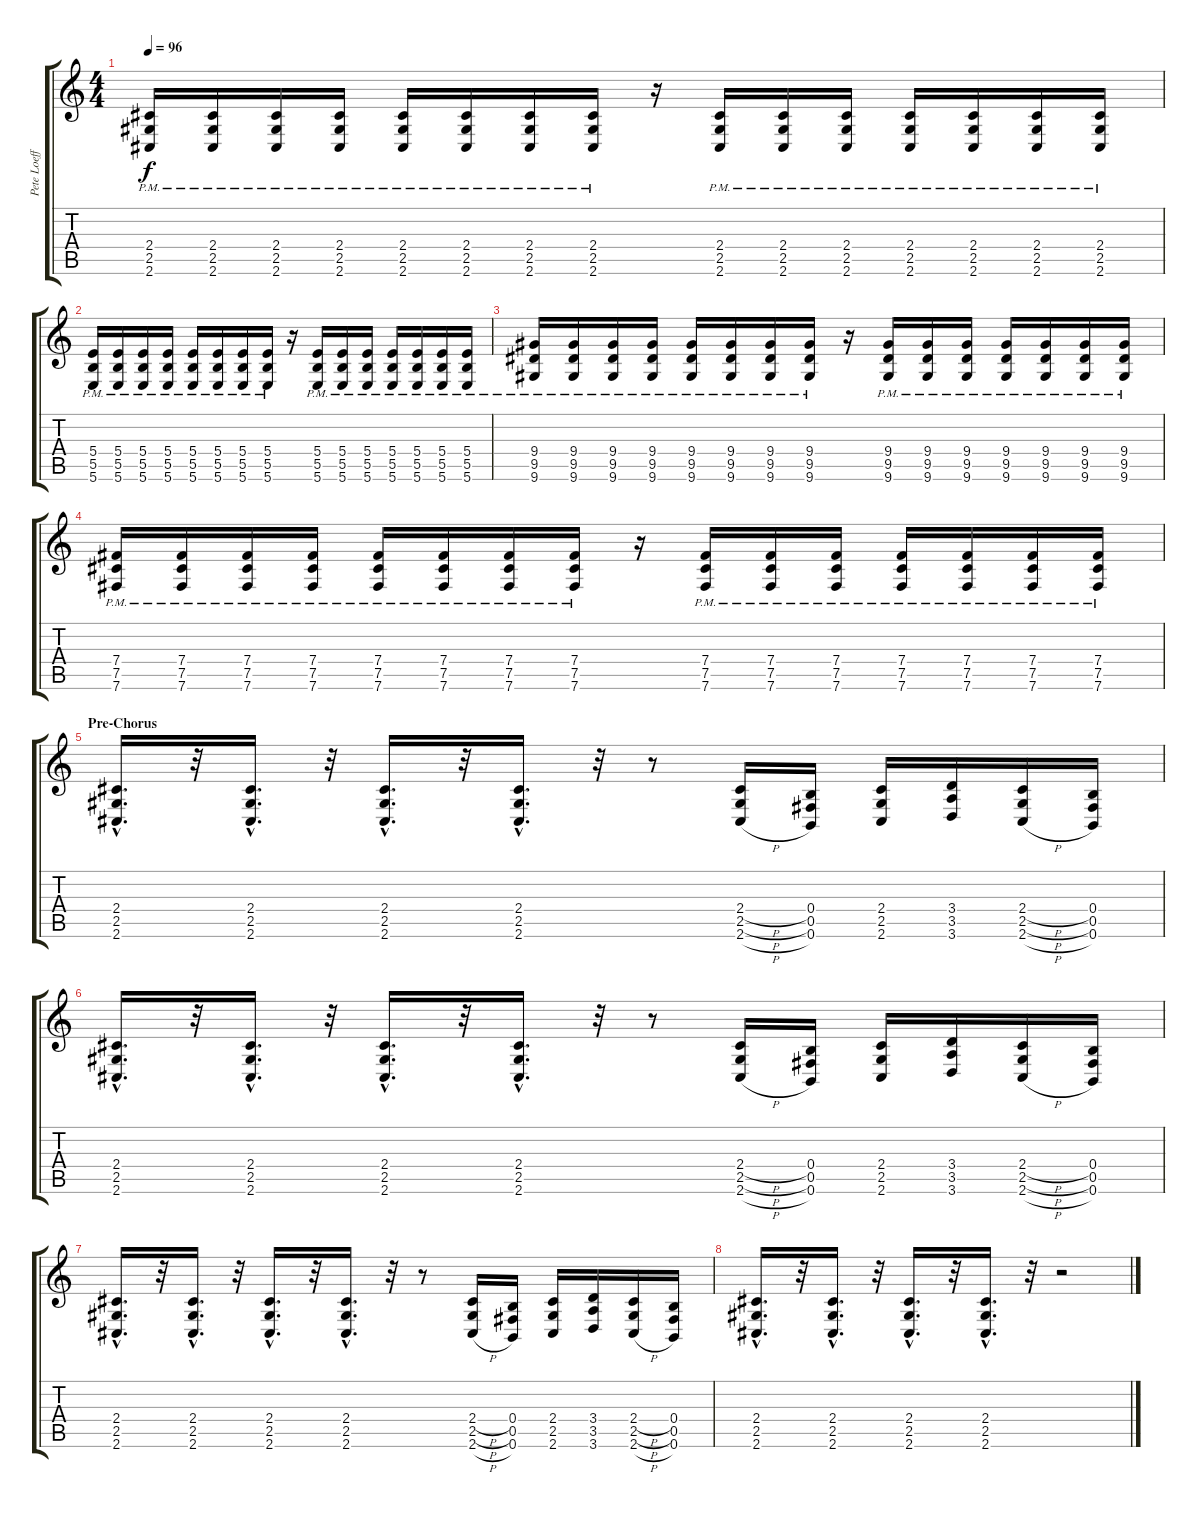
\track ("Pete Loeffler - Distortion Guitar" "Pete Loeff") {instrument distortionguitar}
\staff {score tabs}
\tuning (Db4 Ab3 E3 B2 Gb2 B1) {hide}
\ts (4 4)
\tempo 96
\clef g2
\ks c
(2.4{pm} 2.5{pm} 2.6{pm}).16{dy f} (2.4{pm} 2.5{pm} 2.6{pm}).16 (2.4{pm} 2.5{pm} 2.6{pm}).16 (2.4{pm} 2.5{pm} 2.6{pm}).16 (2.4{pm} 2.5{pm} 2.6{pm}).16 (2.4{pm} 2.5{pm} 2.6{pm}).16 (2.4{pm} 2.5{pm} 2.6{pm}).16 (2.4{pm} 2.5{pm} 2.6{pm}).16 r.16 (2.4{pm} 2.5{pm} 2.6{pm}).16 (2.4{pm} 2.5{pm} 2.6{pm}).16 (2.4{pm} 2.5{pm} 2.6{pm}).16 (2.4{pm} 2.5{pm} 2.6{pm}).16 (2.4{pm} 2.5{pm} 2.6{pm}).16 (2.4{pm} 2.5{pm} 2.6{pm}).16 (2.4{pm} 2.5{pm} 2.6{pm}).16 |
(5.4{pm} 5.5{pm} 5.6{pm}).16 (5.4{pm} 5.5{pm} 5.6{pm}).16 (5.4{pm} 5.5{pm} 5.6{pm}).16 (5.4{pm} 5.5{pm} 5.6{pm}).16 (5.4{pm} 5.5{pm} 5.6{pm}).16 (5.4{pm} 5.5{pm} 5.6{pm}).16 (5.4{pm} 5.5{pm} 5.6{pm}).16 (5.4{pm} 5.5{pm} 5.6{pm}).16 r.16 (5.4{pm} 5.5{pm} 5.6{pm}).16 (5.4{pm} 5.5{pm} 5.6{pm}).16 (5.4{pm} 5.5{pm} 5.6{pm}).16 (5.4{pm} 5.5{pm} 5.6{pm}).16 (5.4{pm} 5.5{pm} 5.6{pm}).16 (5.4{pm} 5.5{pm} 5.6{pm}).16 (5.4{pm} 5.5{pm} 5.6{pm}).16 |
(9.4{pm} 9.5{pm} 9.6{pm}).16 (9.4{pm} 9.5{pm} 9.6{pm}).16 (9.4{pm} 9.5{pm} 9.6{pm}).16 (9.4{pm} 9.5{pm} 9.6{pm}).16 (9.4{pm} 9.5{pm} 9.6{pm}).16 (9.4{pm} 9.5{pm} 9.6{pm}).16 (9.4{pm} 9.5{pm} 9.6{pm}).16 (9.4{pm} 9.5{pm} 9.6{pm}).16 r.16 (9.4{pm} 9.5{pm} 9.6{pm}).16 (9.4{pm} 9.5{pm} 9.6{pm}).16 (9.4{pm} 9.5{pm} 9.6{pm}).16 (9.4{pm} 9.5{pm} 9.6{pm}).16 (9.4{pm} 9.5{pm} 9.6{pm}).16 (9.4{pm} 9.5{pm} 9.6{pm}).16 (9.4{pm} 9.5{pm} 9.6{pm}).16 |
(7.4{pm} 7.5{pm} 7.6{pm}).16 (7.4{pm} 7.5{pm} 7.6{pm}).16 (7.4{pm} 7.5{pm} 7.6{pm}).16 (7.4{pm} 7.5{pm} 7.6{pm}).16 (7.4{pm} 7.5{pm} 7.6{pm}).16 (7.4{pm} 7.5{pm} 7.6{pm}).16 (7.4{pm} 7.5{pm} 7.6{pm}).16 (7.4{pm} 7.5{pm} 7.6{pm}).16 r.16 (7.4{pm} 7.5{pm} 7.6{pm}).16 (7.4{pm} 7.5{pm} 7.6{pm}).16 (7.4{pm} 7.5{pm} 7.6{pm}).16 (7.4{pm} 7.5{pm} 7.6{pm}).16 (7.4{pm} 7.5{pm} 7.6{pm}).16 (7.4{pm} 7.5{pm} 7.6{pm}).16 (7.4{pm} 7.5{pm} 7.6{pm}).16 |
\section ("" "Pre-Chorus")
(2.4{hac} 2.5{hac} 2.6{hac}).16{d volume 12 instrument distortionguitar} r.32 (2.4{hac} 2.5{hac} 2.6{hac}).16{d} r.32 (2.4{hac} 2.5{hac} 2.6{hac}).16{d} r.32 (2.4{hac} 2.5{hac} 2.6{hac}).16{d} r.32 r.8 (2.4{h} 2.5{h} 2.6{h}).16 (0.4 0.5 0.6).16 (2.4 2.5 2.6).16 (3.4 3.5 3.6).16 (2.4{h} 2.5{h} 2.6{h}).16 (0.4 0.5 0.6).16 |
(2.4{hac} 2.5{hac} 2.6{hac}).16{d} r.32 (2.4{hac} 2.5{hac} 2.6{hac}).16{d} r.32 (2.4{hac} 2.5{hac} 2.6{hac}).16{d} r.32 (2.4{hac} 2.5{hac} 2.6{hac}).16{d} r.32 r.8 (2.4{h} 2.5{h} 2.6{h}).16 (0.4 0.5 0.6).16 (2.4 2.5 2.6).16 (3.4 3.5 3.6).16 (2.4{h} 2.5{h} 2.6{h}).16 (0.4 0.5 0.6).16 |
(2.4{hac} 2.5{hac} 2.6{hac}).16{d} r.32 (2.4{hac} 2.5{hac} 2.6{hac}).16{d} r.32 (2.4{hac} 2.5{hac} 2.6{hac}).16{d} r.32 (2.4{hac} 2.5{hac} 2.6{hac}).16{d} r.32 r.8 (2.4{h} 2.5{h} 2.6{h}).16 (0.4 0.5 0.6).16 (2.4 2.5 2.6).16 (3.4 3.5 3.6).16 (2.4{h} 2.5{h} 2.6{h}).16 (0.4 0.5 0.6).16 |
(2.4{hac} 2.5{hac} 2.6{hac}).16{d} r.32 (2.4{hac} 2.5{hac} 2.6{hac}).16{d} r.32 (2.4{hac} 2.5{hac} 2.6{hac}).16{d} r.32 (2.4{hac} 2.5{hac} 2.6{hac}).16{d} r.32 r.2
